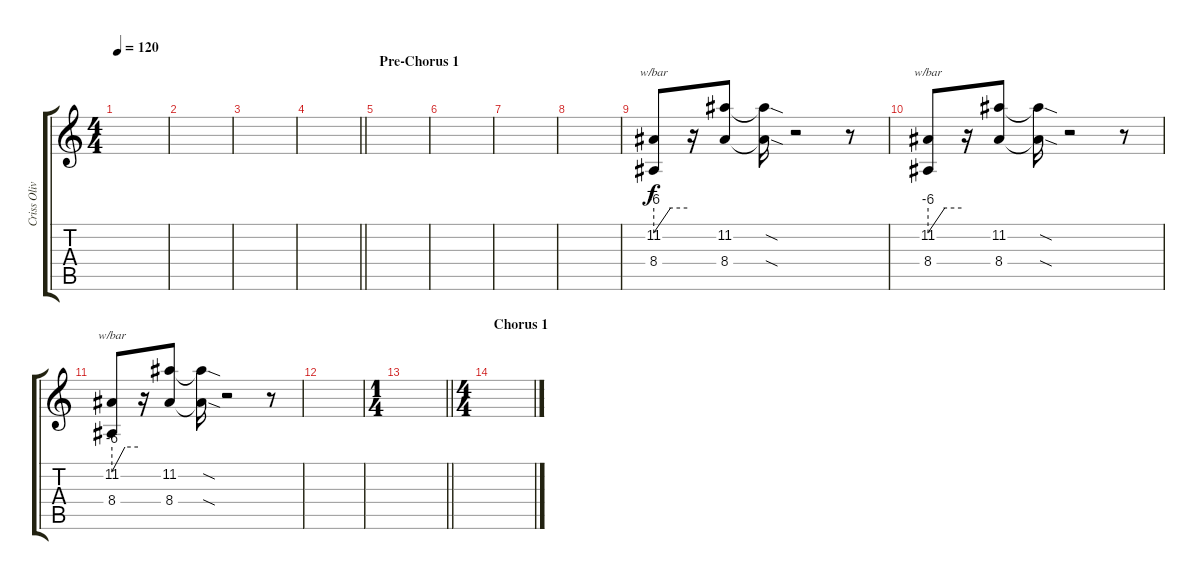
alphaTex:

\track ("Criss Oliva (Solo)" "Criss Oliv") {instrument distortionguitar}
\staff {score tabs}
\tuning (E4 B3 G3 D3 A2 E2) {hide}
\ts (4 4)
\tempo 120
\clef g2
\ks c
|
|
|
\barLineRight lightlight
|
\section ("" "Pre-Chorus 1")
|
|
|
|
(11.2 8.4).8{tbe (custom default 0 -24 30 0 60 0) volume 8} r.16 (11.2 8.4).8 (11.2{sod t} 8.4{sod t}).16 r.2 r.8 |
(11.2 8.4).8{tbe (custom default 0 -24 30 0 60 0)} r.16 (11.2 8.4).8 (11.2{sod t} 8.4{sod t}).16 r.2 r.8 |
(11.2 8.4).8{tbe (custom default 0 -24 30 0 60 0)} r.16 (11.2 8.4).8 (11.2{sod t} 8.4{sod t}).16 r.2 r.8 |
|
\ts (1 4)
\barLineRight lightlight
|
\ts (4 4)
\section ("" "Chorus 1")
